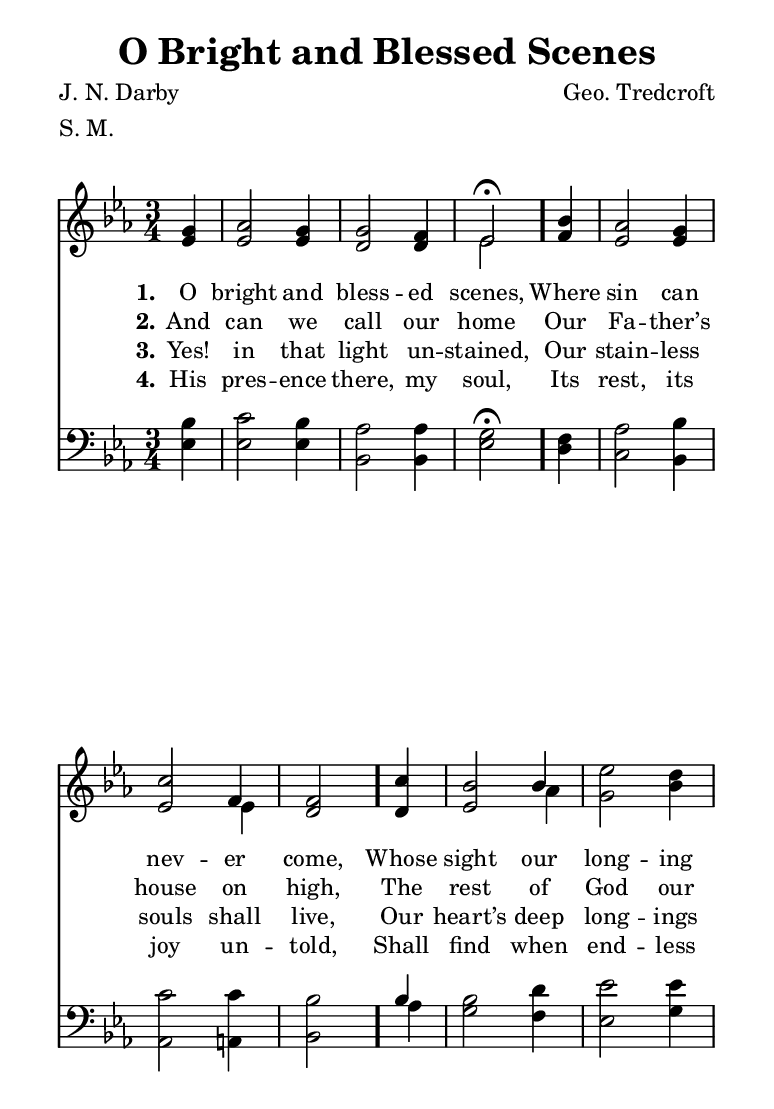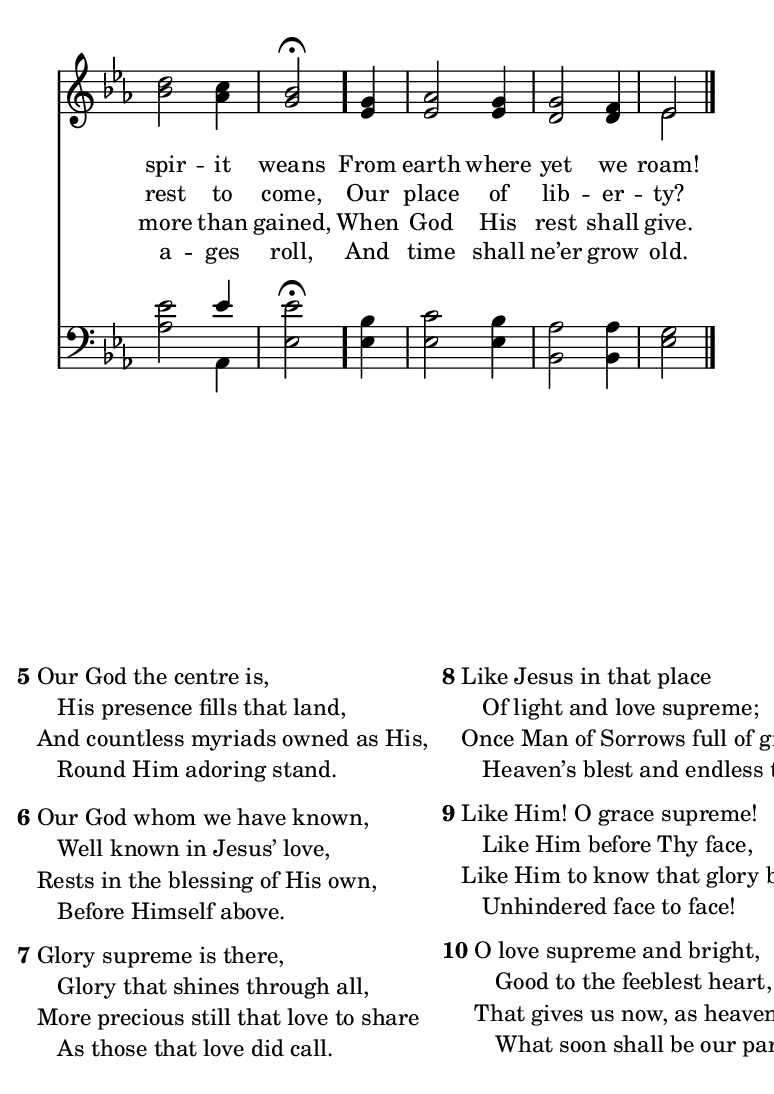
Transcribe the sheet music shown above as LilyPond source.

\include "common/global.ily"
\paper {
  \include "common/paper.ily"
  ragged-last-bottom = ##t
}

\header{
  hymnnumber = "217"
  title = "O Bright and Blessed Scenes"
  tunename = "Solyma"
  meter = "S. M."
  poet = "J. N. Darby"
  composer = "Geo. Tredcroft"
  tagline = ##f
}

ta = { \tempo 4=110 }
tb = { \tempo 4=55 }

global = {
  \include "common/overrides.ily"
  \override Staff.TimeSignature.style = #'numbered
  \time 3/4
  \override Score.MetronomeMark.transparent = ##t % hide all fermata changes too
  \ta
  \key ees \major
  \partial 4
  \autoBeamOff
}

notesSoprano = {
\global
\relative c'' {

  g4 | aes2 g4 | g2 f4 | \tb ees2\fermata \ta
  bes'4 | aes2 g4 | c2 f,4 | f2
  c'4 | bes2 bes4 | ees2 d4 | d2 c4 | \tb bes2\fermata \ta
  g4 | aes2 g4 | g2 f4 | ees2

  \bar "|."

}
}

notesAlto = {
\global
\relative e' {

  ees4 | ees2 ees4 | d2 d4 | ees2
  f4 | ees2 ees4 | ees2 ees4 | d2
  d4 | ees2 aes4 | g2 bes4 | bes2 aes4 | g2
  ees4 | ees2 ees4 | d2 d4 | ees2

}
}

notesTenor = {
\global
\relative a {

  bes4 | c2 bes4 | aes2 aes4 | g2
  f4 | aes2 bes4 | c2 c4 | bes2
  bes4 | bes2 d4 | ees2 ees4 | ees2 ees4 | ees2
  bes4 | c2 bes4 | aes2 aes4 | g2

}
}

notesBass = {
\global
\relative f {

  ees4 | ees2 ees4 | bes2 bes4 | ees2\fermata
  d4 | c2 bes4 | aes2 a4 | bes2
  aes'4 | g2 f4 | ees2 g4 | aes2 aes,4 | ees'2\fermata
  ees4 | ees2 ees4 | bes2 bes4 | ees2

}
}

wordsA = \lyricmode {
\set stanza = "1."

O bright and bless -- ed scenes, \bar "."
Where sin can nev -- er come, \bar "."
Whose sight our long -- ing spir -- it weans \bar "."
From earth where yet we roam! \bar "."

}

wordsB = \lyricmode {
\set stanza = "2."

And can we call our home
Our Fa -- ther’s house on high,
The rest of God our rest to come,
Our place of lib -- er -- ty?

}

wordsC = \lyricmode {
\set stanza = "3."

Yes! in that light un -- stained,
Our stain -- less souls shall live,
Our heart’s deep long -- ings more than gained,
When God His rest shall give.

}

wordsD = \lyricmode {
\set stanza = "4."

His pres -- ence there, my soul,
Its rest, its joy un -- told,
Shall find when end -- less a -- ges roll,
And time shall ne’er grow old.

}

wordsE = \markuplist {

\line { Our God the centre is, }
\line { { \hspace #2 } His presence fills that land, }
\line { And countless myriads owned as His, }
\line { { \hspace #2 } Round Him adoring stand. }

}

wordsF = \markuplist {

\line { Our God whom we have known, }
\line { { \hspace #2 } Well known in Jesus’ love, }
\line { Rests in the blessing of His own, }
\line { { \hspace #2 } Before Himself above. }

}

wordsG = \markuplist {

\line { Glory supreme is there, }
\line { { \hspace #2 } Glory that shines through all, }
\line { More precious still that love to share }
\line { { \hspace #2 } As those that love did call. }

}

wordsH = \markuplist {

\line { Like Jesus in that place }
\line { { \hspace #2 } Of light and love supreme; }
\line { Once Man of Sorrows full of grace, }
\line { { \hspace #2 } Heaven’s blest and endless theme. }

}

wordsI = \markuplist {

\line { Like Him! O grace supreme! }
\line { { \hspace #2 } Like Him before Thy face, }
\line { Like Him to know that glory beam }
\line { { \hspace #2 } Unhindered face to face! }

}

wordsJ = \markuplist {

\line { O love supreme and bright, }
\line { { \hspace #2 } Good to the feeblest heart, }
\line { That gives us now, as heavenly light }
\line { { \hspace #2 } What soon shall be our part. }

}

\score {
  \context ChoirStaff <<
    \context Staff = upper <<
      \set Staff.autoBeaming = ##f
      \set ChoirStaff.systemStartDelimiter = #'SystemStartBar
      \set ChoirStaff.printPartCombineTexts = ##f
      \partcombine #'(2 . 9) \notesSoprano \notesAlto
      \context NullVoice = sopranos { \voiceOne << \notesSoprano >> }
      \context NullVoice = altos { \voiceTwo << \notesAlto >> }
      \context Lyrics = one   \lyricsto sopranos \wordsA
      \context Lyrics = two   \lyricsto sopranos \wordsB
      \context Lyrics = three \lyricsto sopranos \wordsC
      \context Lyrics = four  \lyricsto sopranos \wordsD
    >>
    \context Staff = men <<
      \set Staff.autoBeaming = ##f
      \clef bass
      \set ChoirStaff.printPartCombineTexts = ##f
      \partcombine #'(2 . 9) \notesTenor \notesBass
      \context NullVoice = tenors { \voiceOne << \notesTenor >> }
      \context NullVoice = basses { \voiceTwo << \notesBass >> }
    >>
  >>
  \layout {
    \include "common/layout.ily"
  }
  \midi{
    \include "common/midi.ily"
  }
}

\noPageBreak

\markup { \fill-line {
  \hspace #0.1
  \column {
  \line{ \bold 5 \column { \wordsE } } \combine \null \vspace #0.4
  \line{ \bold 6 \column { \wordsF } } \combine \null \vspace #0.4
  \line{ \bold 7 \column { \wordsG } }
  }
  \hspace #0.1
  \column {
  \line{ \bold 8 \column { \wordsH } } \combine \null \vspace #0.4
  \line{ \bold 9 \column { \wordsI } } \combine \null \vspace #0.4
  \line{ \bold 10 \column { \wordsJ } }
  }
  \hspace #0.1
} }

\version "2.19.49"  % necessary for upgrading to future LilyPond versions.

% vi:set et ts=2 sw=2 ai nocindent syntax=lilypond:
